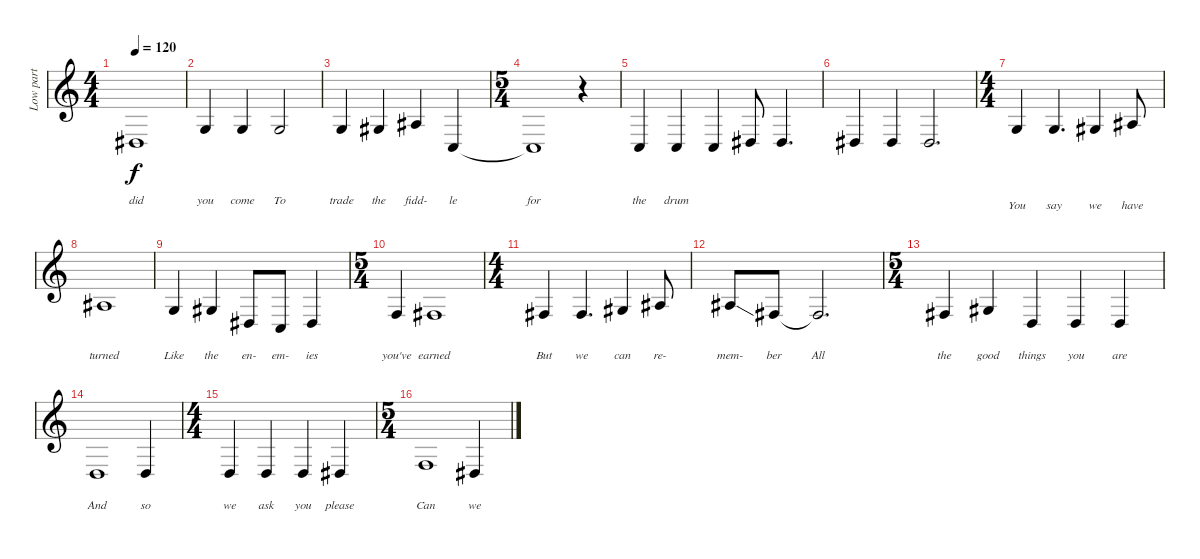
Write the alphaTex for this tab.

\track ("Low part" "Low part") {instrument voiceoohs}
\staff {score}
\tuning (E4 B3 G3 D3 A2 E2) {hide}
\ts (4 4)
\tempo 120
\clef g2
\ks c
6.5.1{lyrics (0 "") lyrics (1 "") lyrics (2 "did") lyrics (3 "") lyrics (4 "") dy f} |
10.5.4{lyrics (0 "") lyrics (1 "") lyrics (2 "you") lyrics (3 "") lyrics (4 "")} 10.5.4{lyrics (0 "") lyrics (1 "") lyrics (2 "come") lyrics (3 "") lyrics (4 "")} 10.5.2{lyrics (0 "") lyrics (1 "") lyrics (2 "To") lyrics (3 "") lyrics (4 "")} |
10.5.4{lyrics (0 "") lyrics (1 "") lyrics (2 "trade") lyrics (3 "") lyrics (4 "")} 11.5.4{lyrics (0 "") lyrics (1 "") lyrics (2 "the") lyrics (3 "") lyrics (4 "")} 13.5.4{lyrics (0 "") lyrics (1 "") lyrics (2 "fidd-") lyrics (3 "") lyrics (4 "")} 3.5.4{lyrics (0 "") lyrics (1 "") lyrics (2 "le") lyrics (3 "") lyrics (4 "")} |
\ts (5 4)
3.5{t}.1{lyrics (0 "") lyrics (1 "") lyrics (2 "for") lyrics (3 "") lyrics (4 "")} r.4 |
3.5.4{lyrics (0 "") lyrics (1 "") lyrics (2 "the") lyrics (3 "") lyrics (4 "")} 3.5.4{lyrics (0 "") lyrics (1 "") lyrics (2 "drum") lyrics (3 "") lyrics (4 "")} 3.5.4 6.5.8 6.5.4{d} |
6.5.4 6.5.4 6.5.2{d} |
\ts (4 4)
5.4.4{lyrics (0 "") lyrics (1 "") lyrics (2 "") lyrics (3 "You") lyrics (4 "")} 5.4.4{d lyrics (0 "") lyrics (1 "") lyrics (2 "") lyrics (3 "say") lyrics (4 "")} 6.4.4{lyrics (0 "") lyrics (1 "") lyrics (2 "") lyrics (3 "we") lyrics (4 "")} 8.4.8{lyrics (0 "") lyrics (1 "") lyrics (2 "") lyrics (3 "have") lyrics (4 "")} |
13.5.1{lyrics (0 "") lyrics (1 "") lyrics (2 "") lyrics (3 "turned") lyrics (4 "")} |
5.4.4{lyrics (0 "") lyrics (1 "") lyrics (2 "") lyrics (3 "Like") lyrics (4 "")} 6.4.4{lyrics (0 "") lyrics (1 "") lyrics (2 "") lyrics (3 "the") lyrics (4 "")} 6.5.8{lyrics (0 "") lyrics (1 "") lyrics (2 "") lyrics (3 "en-") lyrics (4 "")} 3.5.8{lyrics (0 "") lyrics (1 "") lyrics (2 "") lyrics (3 "em-") lyrics (4 "")} 6.5.4{lyrics (0 "") lyrics (1 "") lyrics (2 "") lyrics (3 "ies") lyrics (4 "")} |
\ts (5 4)
8.5.4{lyrics (0 "") lyrics (1 "") lyrics (2 "") lyrics (3 "you've") lyrics (4 "")} 9.5.1{lyrics (0 "") lyrics (1 "") lyrics (2 "") lyrics (3 "earned") lyrics (4 "")} |
\ts (4 4)
9.5.4{lyrics (0 "") lyrics (1 "") lyrics (2 "") lyrics (3 "But") lyrics (4 "")} 9.5.4{d lyrics (0 "") lyrics (1 "") lyrics (2 "") lyrics (3 "we") lyrics (4 "")} 11.5.4{lyrics (0 "") lyrics (1 "") lyrics (2 "") lyrics (3 "can") lyrics (4 "")} 13.5.8{lyrics (0 "") lyrics (1 "") lyrics (2 "") lyrics (3 "re-") lyrics (4 "")} |
13.5{ss}.8{lyrics (0 "") lyrics (1 "") lyrics (2 "") lyrics (3 "mem-") lyrics (4 "")} 9.5.8{lyrics (0 "") lyrics (1 "") lyrics (2 "") lyrics (3 "ber") lyrics (4 "")} 9.5{t}.2{d lyrics (0 "") lyrics (1 "") lyrics (2 "") lyrics (3 "All") lyrics (4 "")} |
\ts (5 4)
9.5.4{lyrics (0 "") lyrics (1 "") lyrics (2 "") lyrics (3 "the") lyrics (4 "")} 11.5.4{lyrics (0 "") lyrics (1 "") lyrics (2 "") lyrics (3 "good") lyrics (4 "")} 5.5.4{lyrics (0 "") lyrics (1 "") lyrics (2 "") lyrics (3 "things") lyrics (4 "")} 5.5.4{lyrics (0 "") lyrics (1 "") lyrics (2 "") lyrics (3 "you") lyrics (4 "")} 5.5.4{lyrics (0 "") lyrics (1 "") lyrics (2 "") lyrics (3 "are") lyrics (4 "")} |
5.5.1{lyrics (0 "") lyrics (1 "") lyrics (2 "") lyrics (3 "And") lyrics (4 "")} 5.5.4{lyrics (0 "") lyrics (1 "") lyrics (2 "") lyrics (3 "so") lyrics (4 "")} |
\ts (4 4)
5.5.4{lyrics (0 "") lyrics (1 "") lyrics (2 "") lyrics (3 "we") lyrics (4 "")} 5.5.4{lyrics (0 "") lyrics (1 "") lyrics (2 "") lyrics (3 "ask") lyrics (4 "")} 5.5.4{lyrics (0 "") lyrics (1 "") lyrics (2 "") lyrics (3 "you") lyrics (4 "")} 6.5.4{lyrics (0 "") lyrics (1 "") lyrics (2 "") lyrics (3 "please") lyrics (4 "")} |
\ts (5 4)
8.5.1{lyrics (0 "") lyrics (1 "") lyrics (2 "") lyrics (3 "Can") lyrics (4 "")} 6.5.4{lyrics (0 "") lyrics (1 "") lyrics (2 "") lyrics (3 "we") lyrics (4 "")}
